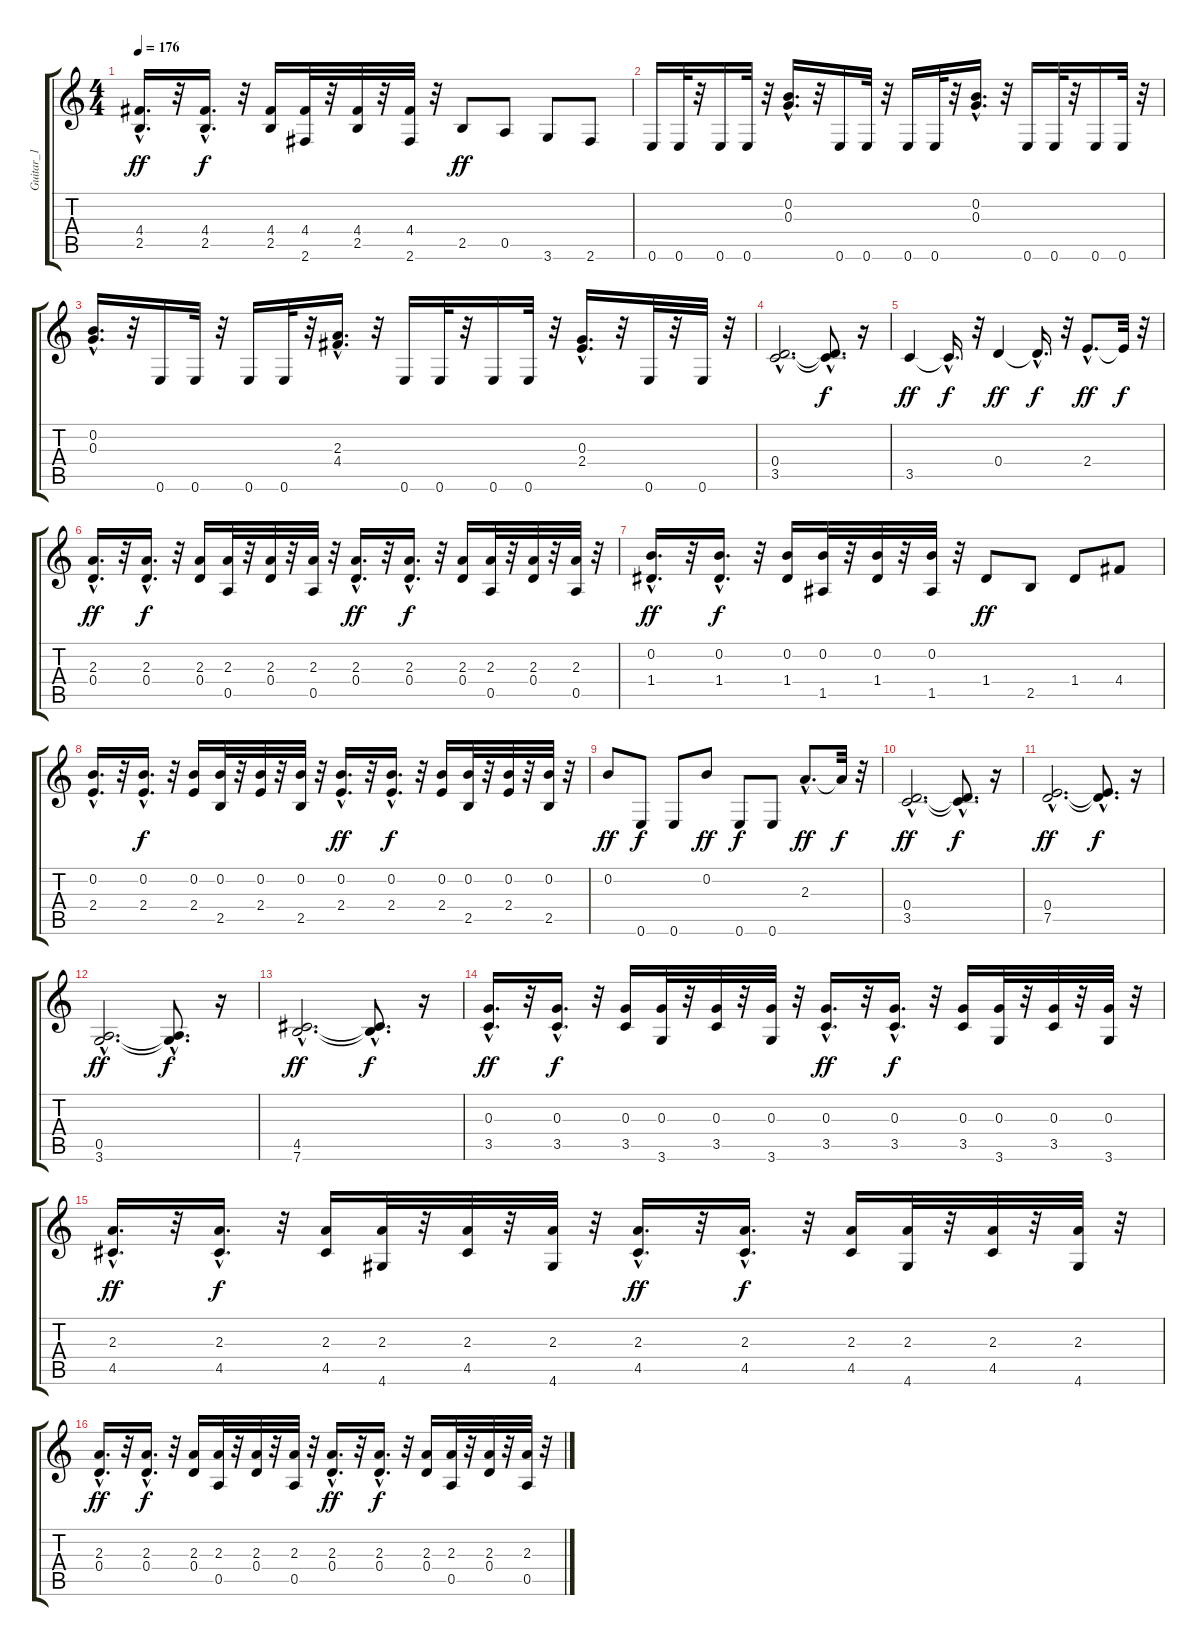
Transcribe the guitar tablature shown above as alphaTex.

\track ("Guitar_1" "Guitar_1") {instrument acousticguitarsteel}
\staff {score tabs}
\tuning (E4 B3 G3 D3 A2 E2) {hide}
\ts (4 4)
\tempo 176
\clef g2
\ks c
(4.4{hac} 2.5{hac}).16{d dy ff} r.32 (4.4{hac} 2.5{hac}).16{d dy f} r.32 (4.4 2.5).16 (4.4 2.6).32 r.32 (4.4 2.5).32 r.32 (4.4 2.6).32 r.32 2.5.8{dy ff} 0.5.8 3.6.8 2.6.8 |
0.6.16 0.6.32 r.32 0.6.16 0.6.32 r.32 (0.2{hac} 0.3{hac}).16{d} r.32 0.6.16 0.6.32 r.32 0.6.16 0.6.32 r.32 (0.2{hac} 0.3{hac}).16{d} r.32 0.6.16 0.6.32 r.32 0.6.16 0.6.32 r.32 |
(0.2{hac} 0.3{hac}).16{d} r.32 0.6.16 0.6.32 r.32 0.6.16 0.6.32 r.32 (2.3{hac} 4.4{hac}).16{d} r.32 0.6.16 0.6.32 r.32 0.6.16 0.6.32 r.32 (0.3{hac} 2.4{hac}).16{d} r.32 0.6.32 r.32 0.6.32 r.32 |
(0.4{hac} 3.5{hac}).2{d} (0.4{hac t} 3.5{hac t}).8{d dy f} r.16 |
3.5.4{dy ff} 3.5{hac t}.16{d dy f} r.32 0.4.4{dy ff} 0.4{hac t}.16{d dy f} r.32 2.4{hac}.8{d dy ff} 2.4{t}.32{dy f} r.32 |
(2.3{hac} 0.4{hac}).16{d dy ff} r.32 (2.3{hac} 0.4{hac}).16{d dy f} r.32 (2.3 0.4).16 (2.3 0.5).32 r.32 (2.3 0.4).32 r.32 (2.3 0.5).32 r.32 (2.3{hac} 0.4{hac}).16{d dy ff} r.32 (2.3{hac} 0.4{hac}).16{d dy f} r.32 (2.3 0.4).16 (2.3 0.5).32 r.32 (2.3 0.4).32 r.32 (2.3 0.5).32 r.32 |
(0.2{hac} 1.4{hac}).16{d dy ff} r.32 (0.2{hac} 1.4{hac}).16{d dy f} r.32 (0.2 1.4).16 (0.2 1.5).32 r.32 (0.2 1.4).32 r.32 (0.2 1.5).32 r.32 1.4.8{dy ff} 2.5.8 1.4.8 4.4.8 |
(0.2{hac} 2.4{hac}).16{d} r.32 (0.2{hac} 2.4{hac}).16{d dy f} r.32 (0.2 2.4).16 (0.2 2.5).32 r.32 (0.2 2.4).32 r.32 (0.2 2.5).32 r.32 (0.2{hac} 2.4{hac}).16{d dy ff} r.32 (0.2{hac} 2.4{hac}).16{d dy f} r.32 (0.2 2.4).16 (0.2 2.5).32 r.32 (0.2 2.4).32 r.32 (0.2 2.5).32 r.32 |
0.2.8{dy ff} 0.6.8{dy f} 0.6.8 0.2.8{dy ff} 0.6.8{dy f} 0.6.8 2.3{hac}.8{d dy ff} 2.3{t}.32{dy f} r.32 |
(0.4{hac} 3.5{hac}).2{d dy ff} (0.4{hac t} 3.5{hac t}).8{d dy f} r.16 |
(0.4{hac} 7.5{hac}).2{d dy ff} (0.4{hac t} 7.5{hac t}).8{d dy f} r.16 |
(0.5{hac} 3.6{hac}).2{d dy ff} (0.5{hac t} 3.6{hac t}).8{d dy f} r.16 |
(4.5{hac} 7.6{hac}).2{d dy ff} (4.5{hac t} 7.6{hac t}).8{d dy f} r.16 |
(0.3{hac} 3.5{hac}).16{d dy ff} r.32 (0.3{hac} 3.5{hac}).16{d dy f} r.32 (0.3 3.5).16 (0.3 3.6).32 r.32 (0.3 3.5).32 r.32 (0.3 3.6).32 r.32 (0.3{hac} 3.5{hac}).16{d dy ff} r.32 (0.3{hac} 3.5{hac}).16{d dy f} r.32 (0.3 3.5).16 (0.3 3.6).32 r.32 (0.3 3.5).32 r.32 (0.3 3.6).32 r.32 |
(2.3{hac} 4.5{hac}).16{d dy ff} r.32 (2.3{hac} 4.5{hac}).16{d dy f} r.32 (2.3 4.5).16 (2.3 4.6).32 r.32 (2.3 4.5).32 r.32 (2.3 4.6).32 r.32 (2.3{hac} 4.5{hac}).16{d dy ff} r.32 (2.3{hac} 4.5{hac}).16{d dy f} r.32 (2.3 4.5).16 (2.3 4.6).32 r.32 (2.3 4.5).32 r.32 (2.3 4.6).32 r.32 |
(2.3{hac} 0.4{hac}).16{d dy ff} r.32 (2.3{hac} 0.4{hac}).16{d dy f} r.32 (2.3 0.4).16 (2.3 0.5).32 r.32 (2.3 0.4).32 r.32 (2.3 0.5).32 r.32 (2.3{hac} 0.4{hac}).16{d dy ff} r.32 (2.3{hac} 0.4{hac}).16{d dy f} r.32 (2.3 0.4).16 (2.3 0.5).32 r.32 (2.3 0.4).32 r.32 (2.3 0.5).32 r.32
